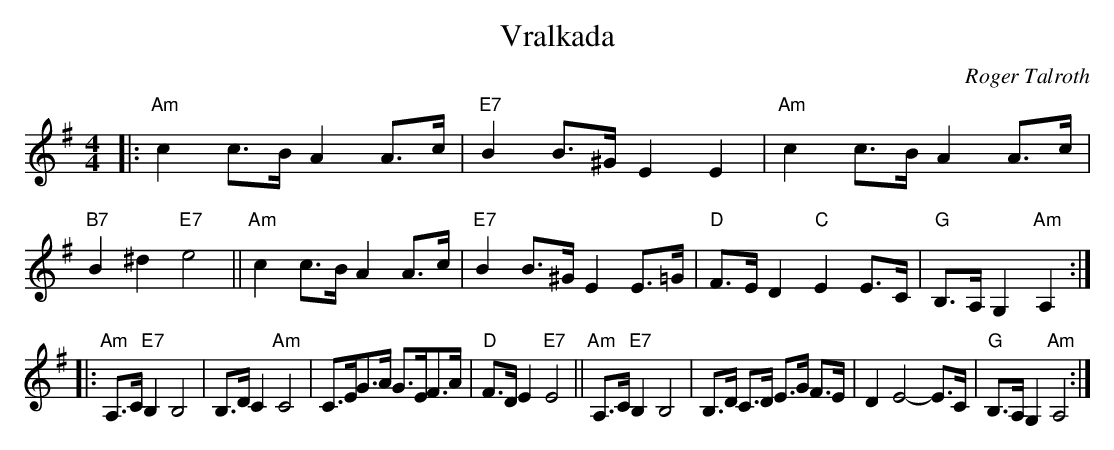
X:1
T:Vralkada
C:Roger Talroth
M:4/4
L:1/8
K:G
|:\
"Am"c2c>B A2A>c | "E7"B2B>^G E2 E2 | "Am"c2c>B A2A>c | "B7"B2 ^d2 "E7"e4 ||\
"Am"c2c>B A2A>c | "E7"B2B>^G E2 E>=G | "D"F>E D2 "C"E2 E>C | "G"B,>A, G,2 "Am"A,2 :|
|:\
"Am"A,>C "E7"B,2 B,4 | B,>DC2 "Am"C4 | C>EG>A G>EF>A | "D"F>DE2 "E7"E4 ||\
"Am"A,>C "E7"B,2 B,4 | B,>D C>D E>G F>E | D2 E4-E>C | "G"B,>A, G,2 "Am"A,4 :|
